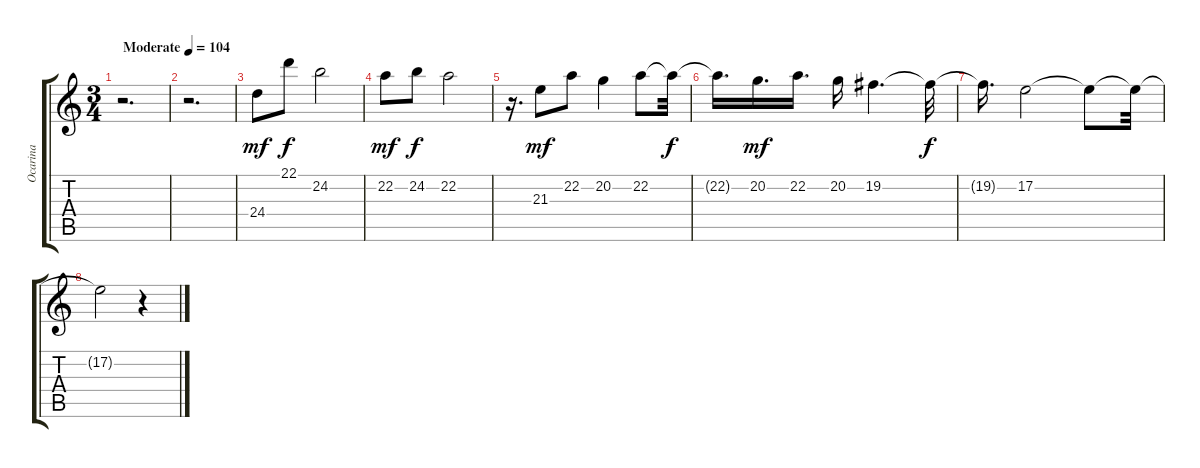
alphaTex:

\track ("Ocarina" "Ocarina") {instrument ocarina}
\staff {score tabs}
\tuning (E4 B3 G3 D3 A2 E2) {hide}
\ts (3 4)
\tempo (104 "Moderate")
\clef g2
\ks c
r.2{d dy mf instrument ocarina} |
r.2{d} |
24.4.8 22.1.8{dy f} 24.2.2 |
22.2.8{dy mf} 24.2.8{dy f} 22.2.2 |
r.16{d} 21.3.8{dy mf} 22.2.8 20.2.4 22.2.8 22.2{t}.32{dy f} |
22.2{t}.16{d} 20.2.16{d dy mf} 22.2.16{d} 20.2.16 19.2.4{d} 19.2{t}.32{dy f} |
19.2{t}.16{d} 17.2.2 17.2{t}.8 17.2{t}.32 |
17.2{t}.2 r.4
